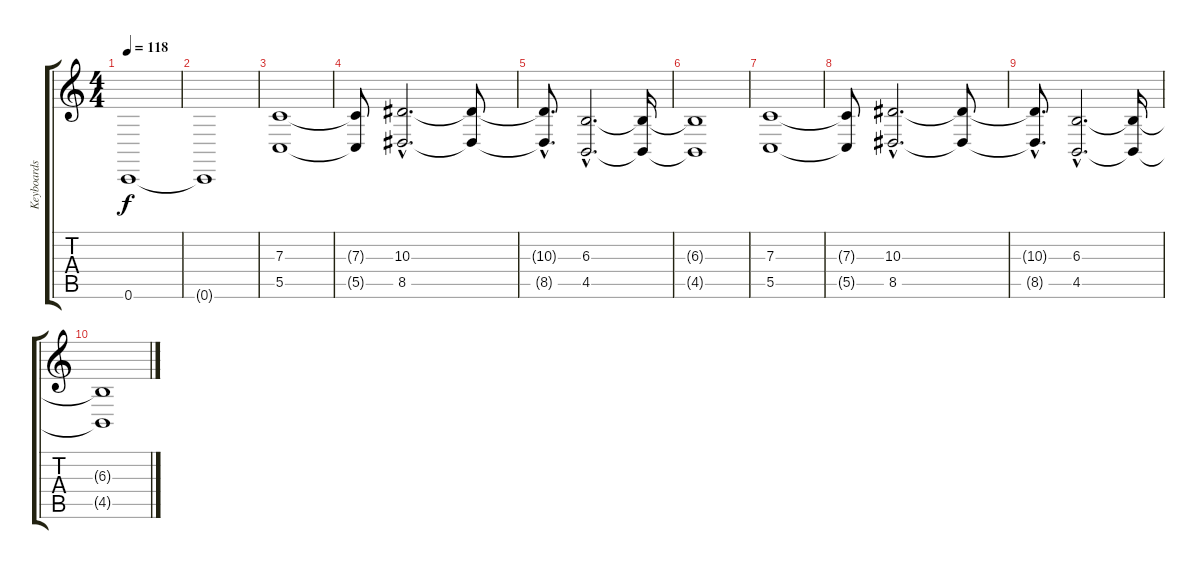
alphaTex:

\track ("Keyboards" "Keyboards") {instrument pad2warm}
\staff {score tabs}
\tuning (D4 A3 F3 C3 G2 C2) {hide}
\ts (4 4)
\tempo 118
\clef g2
\ks c
0.6{t}.1{dy f} |
0.6{t}.1 |
(7.3 5.5).1{volume 8 balance 8 instrument choiraahs} |
(7.3{t} 5.5{t}).8 (10.3{hac} 8.5{hac}).2{d} (10.3{t} 8.5{t}).8 |
(10.3{hac t} 8.5{hac t}).8{d} (6.3{hac} 4.5{hac}).2{d} (6.3{t} 4.5{t}).16 |
(6.3{t} 4.5{t}).1 |
(7.3 5.5).1{instrument choiraahs} |
(7.3{t} 5.5{t}).8 (10.3{hac} 8.5{hac}).2{d} (10.3{t} 8.5{t}).8 |
(10.3{hac t} 8.5{hac t}).8{d} (6.3{hac} 4.5{hac}).2{d} (6.3{t} 4.5{t}).16 |
(6.3{t} 4.5{t}).1
